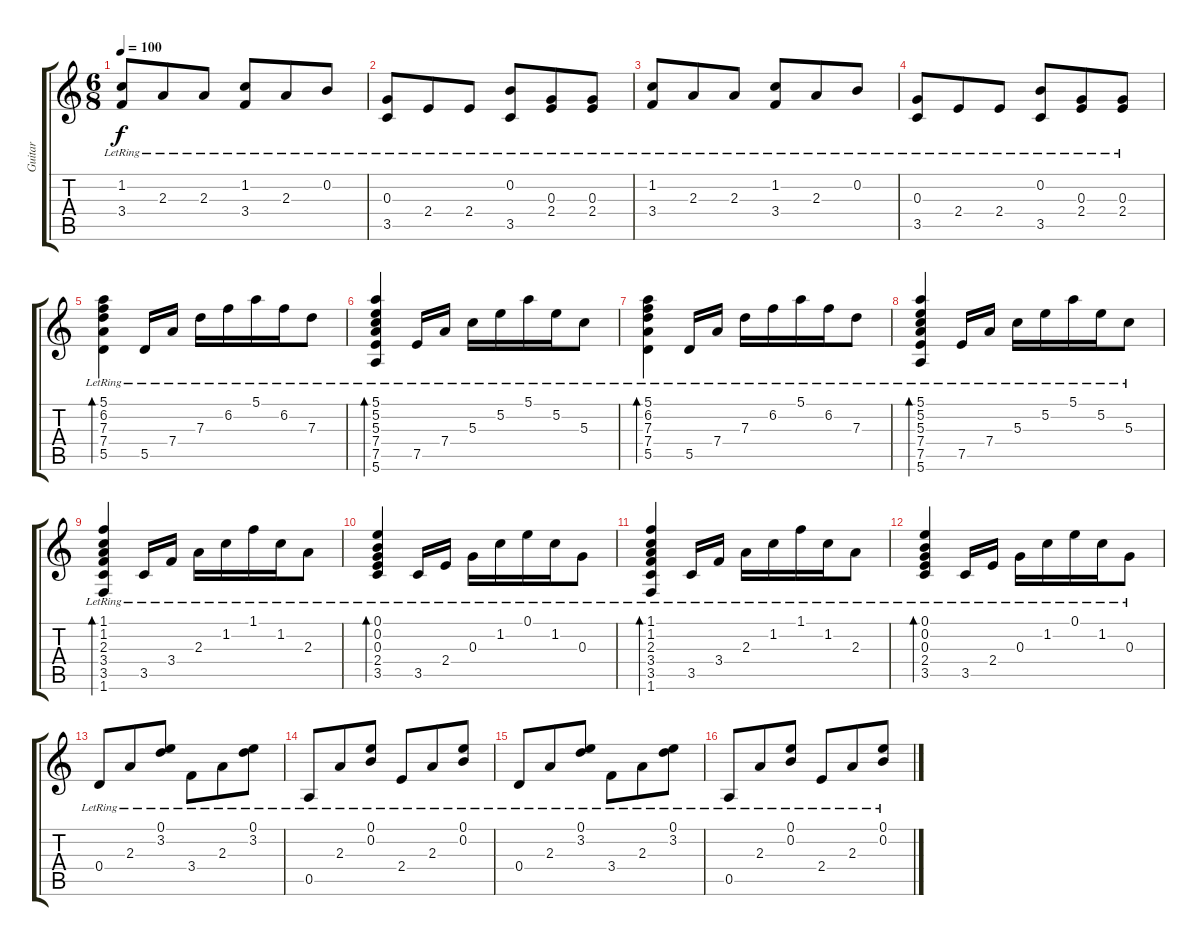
\track ("Guitar" "Guitar") {instrument acousticguitarsteel}
\staff {score tabs}
\tuning (E4 B3 G3 D3 A2 E2) {hide}
\ts (6 8)
\tempo 100
\clef g2
\ks c
(1.2{lr} 3.4{lr}).8{dy f} 2.3{lr}.8 2.3{lr}.8 (1.2{lr} 3.4{lr}).8 2.3{lr}.8 0.2{lr}.8 |
(0.3{lr} 3.5{lr}).8 2.4{lr}.8 2.4{lr}.8 (0.2{lr} 3.5{lr}).8 (0.3{lr} 2.4{lr}).8 (0.3{lr} 2.4{lr}).8 |
(1.2{lr} 3.4{lr}).8 2.3{lr}.8 2.3{lr}.8 (1.2{lr} 3.4{lr}).8 2.3{lr}.8 0.2{lr}.8 |
(0.3{lr} 3.5{lr}).8 2.4{lr}.8 2.4{lr}.8 (0.2{lr} 3.5{lr}).8 (0.3{lr} 2.4{lr}).8 (0.3{lr} 2.4{lr}).8 |
(5.1{lr} 6.2{lr} 7.3{lr} 7.4{lr} 5.5{lr}).4{bd 120} 5.5{lr}.16 7.4{lr}.16 7.3{lr}.16 6.2{lr}.16 5.1{lr}.16 6.2{lr}.16 7.3{lr}.8 |
(5.1{lr} 5.2{lr} 5.3{lr} 7.4{lr} 7.5{lr} 5.6{lr}).4{bd 120} 7.5{lr}.16 7.4{lr}.16 5.3{lr}.16 5.2{lr}.16 5.1{lr}.16 5.2{lr}.16 5.3{lr}.8 |
(5.1{lr} 6.2{lr} 7.3{lr} 7.4{lr} 5.5{lr}).4{bd 120} 5.5{lr}.16 7.4{lr}.16 7.3{lr}.16 6.2{lr}.16 5.1{lr}.16 6.2{lr}.16 7.3{lr}.8 |
(5.1{lr} 5.2{lr} 5.3{lr} 7.4{lr} 7.5{lr} 5.6{lr}).4{bd 120} 7.5{lr}.16 7.4{lr}.16 5.3{lr}.16 5.2{lr}.16 5.1{lr}.16 5.2{lr}.16 5.3{lr}.8 |
(1.1{lr} 1.2{lr} 2.3{lr} 3.4{lr} 3.5{lr} 1.6{lr}).4{bd 120} 3.5{lr}.16 3.4{lr}.16 2.3{lr}.16 1.2{lr}.16 1.1{lr}.16 1.2{lr}.16 2.3{lr}.8 |
(0.1{lr} 0.2{lr} 0.3{lr} 2.4{lr} 3.5{lr}).4{bd 120} 3.5{lr}.16 2.4{lr}.16 0.3{lr}.16 1.2{lr}.16 0.1{lr}.16 1.2{lr}.16 0.3{lr}.8 |
(1.1{lr} 1.2{lr} 2.3{lr} 3.4{lr} 3.5{lr} 1.6{lr}).4{bd 120} 3.5{lr}.16 3.4{lr}.16 2.3{lr}.16 1.2{lr}.16 1.1{lr}.16 1.2{lr}.16 2.3{lr}.8 |
(0.1{lr} 0.2{lr} 0.3{lr} 2.4{lr} 3.5{lr}).4{bd 120} 3.5{lr}.16 2.4{lr}.16 0.3{lr}.16 1.2{lr}.16 0.1{lr}.16 1.2{lr}.16 0.3{lr}.8 |
0.4{lr}.8 2.3{lr}.8 (0.1{lr} 3.2{lr}).8 3.4{lr}.8 2.3{lr}.8 (0.1{lr} 3.2{lr}).8 |
0.5{lr}.8 2.3{lr}.8 (0.1{lr} 0.2{lr}).8 2.4{lr}.8 2.3{lr}.8 (0.1{lr} 0.2{lr}).8 |
0.4{lr}.8 2.3{lr}.8 (0.1{lr} 3.2{lr}).8 3.4{lr}.8 2.3{lr}.8 (0.1{lr} 3.2{lr}).8 |
0.5{lr}.8 2.3{lr}.8 (0.1{lr} 0.2{lr}).8 2.4{lr}.8 2.3{lr}.8 (0.1{lr} 0.2{lr}).8
